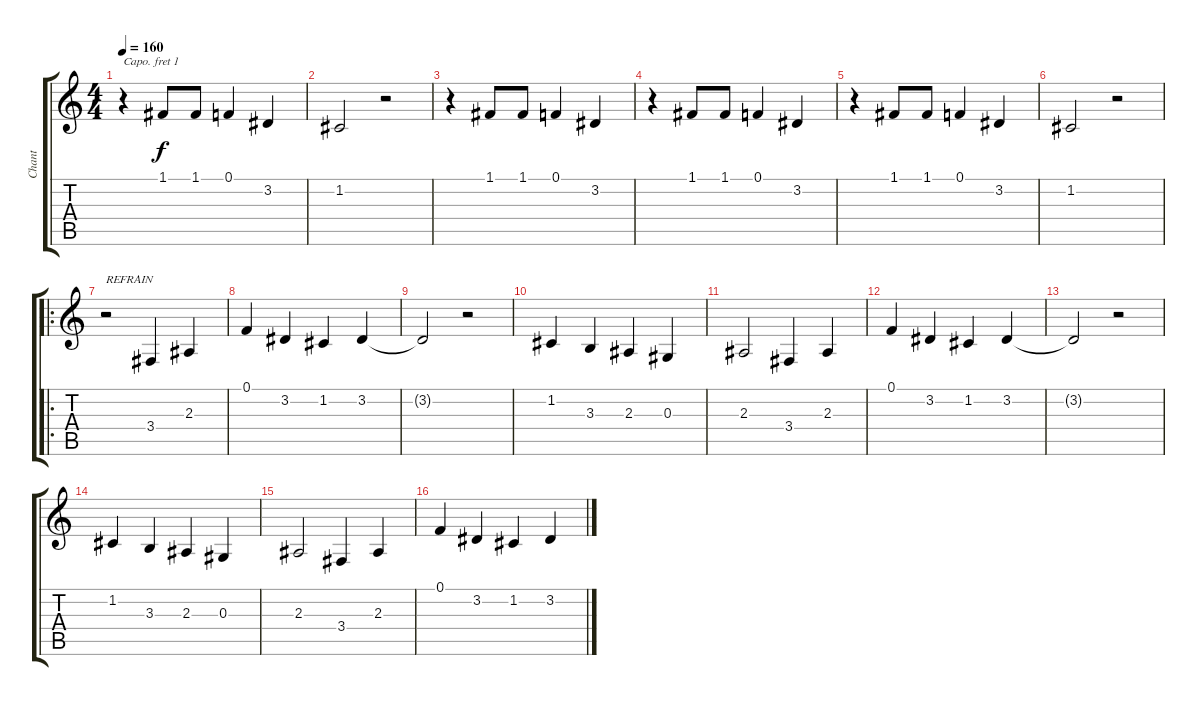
\track ("Chant" "Chant") {instrument marimba}
\staff {score tabs}
\capo 1
\tuning (E4 B3 G3 D3 A2 E2) {hide}
\ts (4 4)
\tempo 160
\clef g2
\ks c
r.4{dy f} 1.1.8 1.1.8 0.1.4 3.2.4 |
1.2.2 r.2 |
r.4 1.1.8 1.1.8 0.1.4 3.2.4 |
r.4 1.1.8 1.1.8 0.1.4 3.2.4 |
r.4 1.1.8 1.1.8 0.1.4 3.2.4 |
1.2.2 r.2 |
\ro
r.2{txt "REFRAIN"} 3.4.4 2.3.4 |
0.1.4 3.2.4 1.2.4 3.2.4 |
3.2{t}.2 r.2 |
1.2.4 3.3.4 2.3.4 0.3.4 |
2.3.2 3.4.4 2.3.4 |
0.1.4 3.2.4 1.2.4 3.2.4 |
3.2{t}.2 r.2 |
1.2.4 3.3.4 2.3.4 0.3.4 |
2.3.2 3.4.4 2.3.4 |
0.1.4 3.2.4 1.2.4 3.2.4
